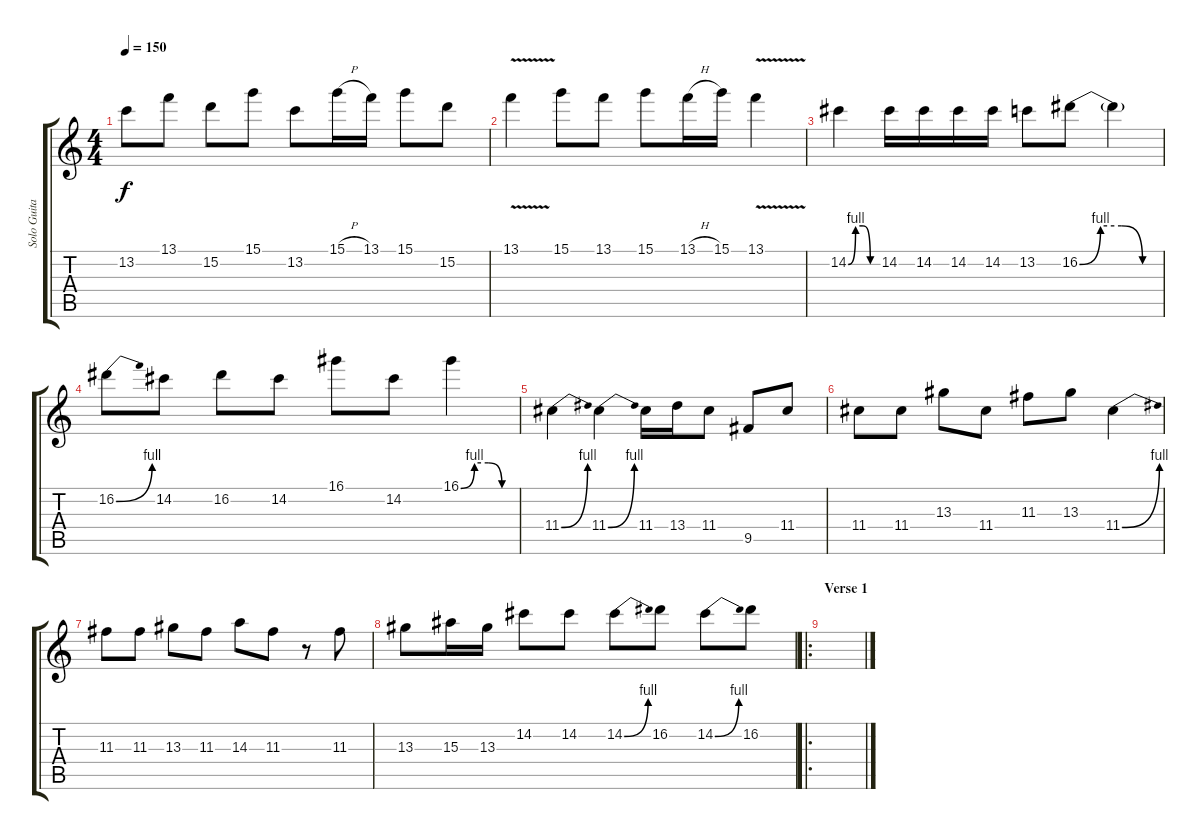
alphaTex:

\track ("Solo Guitar" "Solo Guita") {instrument distortionguitar}
\staff {score tabs}
\tuning (E4 B3 G3 D3 A2 E2) {hide}
\ts (4 4)
\tempo 150
\clef g2
\ks c
13.2.8{dy f} 13.1.8 15.2.8 15.1.8 13.2.8 15.1{h}.16 13.1.16 15.1.8 15.2.8 |
13.1{v}.4 15.1.8 13.1.8 15.1.8 13.1{h}.16 15.1.16 13.1{v}.4 |
14.2{be (custom 0 0 15 4 30 4 45 0 60 0)}.4 14.2.16 14.2.16 14.2.16 14.2.16 13.2.8 16.2{be (custom 0 0 15 4 30 4 45 0 60 0)}.8 16.2{t}.4 |
16.2{be (bend 0 0 60 4)}.8 14.2.8 16.2.8 14.2.8 16.1.8 14.2.8 16.1{be (custom 0 0 15 4 30 4 45 0 60 0)}.4 |
11.4{be (bend 0 0 60 4)}.4 11.4{be (bend 0 0 60 4)}.4 11.4.16 13.4.16 11.4.8 9.5.8 11.4.8 |
11.4.8 11.4.8 13.3.8 11.4.8 11.3.8 13.3.8 11.4{be (bend 0 0 60 4)}.4 |
11.3.8 11.3.8 13.3.8 11.3.8 14.3.8 11.3.8 r.8 11.3.8 |
13.3.8 15.3.16 13.3.16 14.2.8 14.2.8 14.2{be (bend 0 0 60 4)}.8 16.2.8 14.2{be (bend 0 0 60 4)}.8 16.2.8 |
\ro
\section ("" "Verse 1")
